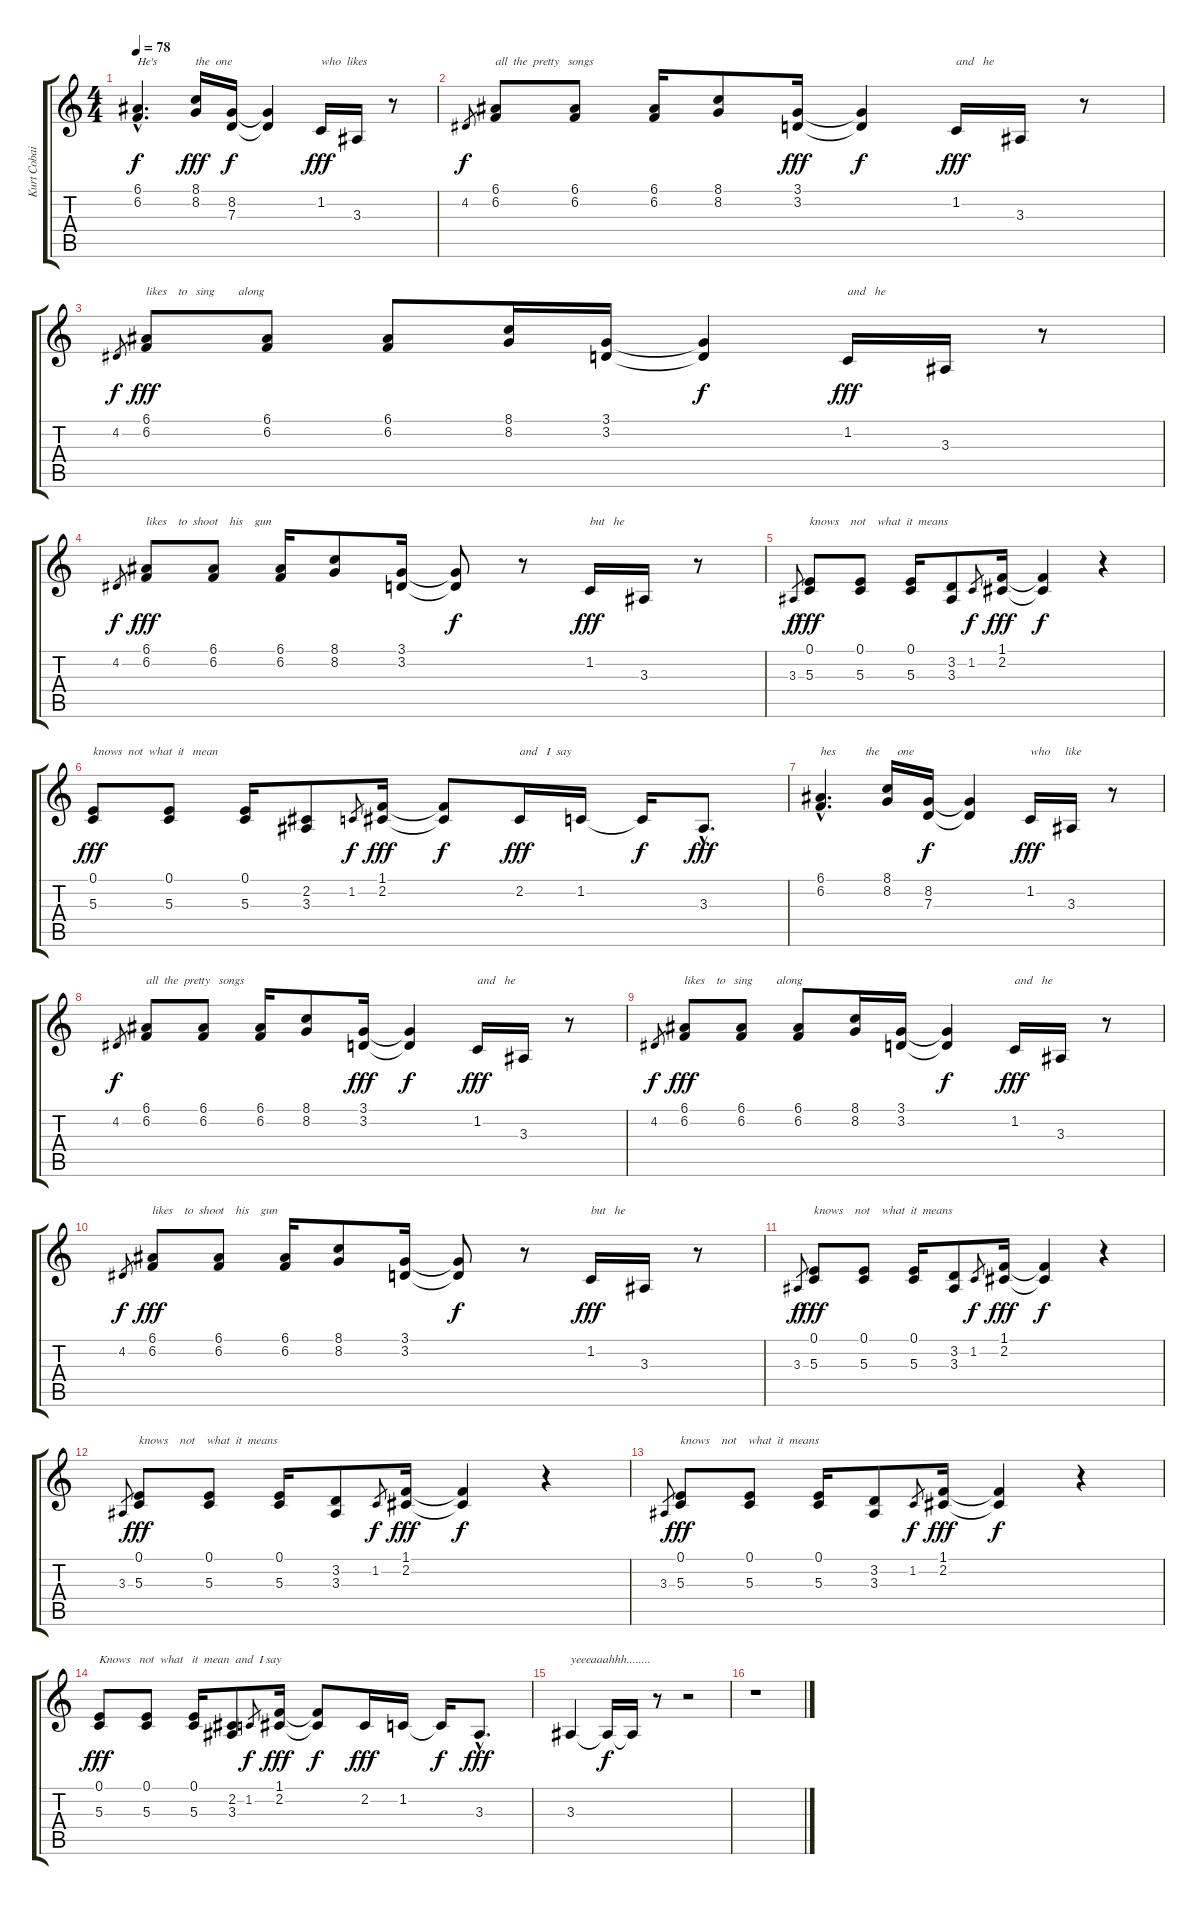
\track ("Kurt Cobain : Voice" "Kurt Cobai") {instrument altosax}
\staff {score tabs}
\tuning (E4 B3 G3 D3 A2 E2) {hide}
\ts (4 4)
\tempo 78
\clef g2
\ks c
(6.1{hac} 6.2{hac}).4{d txt "He's" dy f} (8.1 8.2).16{txt "the  one" dy fff} (8.2 7.3).16{dy f} (8.2{t} 7.3{t}).4 1.2.16{txt "who  likes" dy fff} 3.3.16 r.8 |
4.2.8{gr dy f} (6.1 6.2).8{txt "all  the  pretty   songs"} (6.1 6.2).8 (6.1 6.2).16 (8.1 8.2).8 (3.1 3.2).16{dy fff} (3.1{t} 3.2{t}).4{dy f} 1.2.16{txt "and   he" dy fff} 3.3.16 r.8 |
4.2.8{gr dy f} (6.1 6.2).8{txt "likes    to   sing        along" dy fff} (6.1 6.2).8 (6.1 6.2).8 (8.1 8.2).16 (3.1 3.2).16 (3.1{t} 3.2{t}).4{dy f} 1.2.16{txt "and   he" dy fff} 3.3.16 r.8 |
4.2.8{gr dy f} (6.1 6.2).8{txt "likes    to  shoot    his    gun" dy fff} (6.1 6.2).8 (6.1 6.2).16 (8.1 8.2).8 (3.1 3.2).16 (3.1{t} 3.2{t}).8{dy f} r.8 1.2.16{txt "but   he" dy fff} 3.3.16 r.8 |
3.3.8{gr dy f} (0.1 5.3).8{txt "knows    not    what  it  means" dy fff} (0.1 5.3).8 (0.1 5.3).16 (3.2 3.3).8 1.2.8{gr dy f} (1.1 2.2).16{dy fff} (1.1{t} 2.2{t}).4{dy f} r.4 |
(0.1 5.3).8{txt "knows  not  what  it   mean" dy fff} (0.1 5.3).8 (0.1 5.3).16 (2.2 3.3).8 1.2.8{gr dy f} (1.1 2.2).16{dy fff} (1.1{t} 2.2{t}).8{dy f} 2.2.16{txt "and   I  say" dy fff} 1.2.16 1.2{t}.16{dy f} 3.3{hac}.8{d dy fff} |
(6.1{hac} 6.2{hac}).4{d txt "hes          the      one"} (8.1 8.2).16 (8.2 7.3).16{dy f} (8.2{t} 7.3{t}).4 1.2.16{txt "who     like" dy fff} 3.3.16 r.8 |
4.2.8{gr dy f} (6.1 6.2).8{txt "all  the  pretty   songs"} (6.1 6.2).8 (6.1 6.2).16 (8.1 8.2).8 (3.1 3.2).16{dy fff} (3.1{t} 3.2{t}).4{dy f} 1.2.16{txt "and   he" dy fff} 3.3.16 r.8 |
4.2.8{gr dy f} (6.1 6.2).8{txt "likes    to   sing        along" dy fff} (6.1 6.2).8 (6.1 6.2).8 (8.1 8.2).16 (3.1 3.2).16 (3.1{t} 3.2{t}).4{dy f} 1.2.16{txt "and   he" dy fff} 3.3.16 r.8 |
4.2.8{gr dy f} (6.1 6.2).8{txt "likes    to  shoot    his    gun" dy fff} (6.1 6.2).8 (6.1 6.2).16 (8.1 8.2).8 (3.1 3.2).16 (3.1{t} 3.2{t}).8{dy f} r.8 1.2.16{txt "but   he" dy fff} 3.3.16 r.8 |
3.3.8{gr dy f} (0.1 5.3).8{txt "knows    not    what  it  means" dy fff} (0.1 5.3).8 (0.1 5.3).16 (3.2 3.3).8 1.2.8{gr dy f} (1.1 2.2).16{dy fff} (1.1{t} 2.2{t}).4{dy f} r.4 |
3.3.8{gr} (0.1 5.3).8{txt "knows    not    what  it  means" dy fff} (0.1 5.3).8 (0.1 5.3).16 (3.2 3.3).8 1.2.8{gr dy f} (1.1 2.2).16{dy fff} (1.1{t} 2.2{t}).4{dy f} r.4 |
3.3.8{gr} (0.1 5.3).8{txt "knows    not    what  it  means" dy fff} (0.1 5.3).8 (0.1 5.3).16 (3.2 3.3).8 1.2.8{gr dy f} (1.1 2.2).16{dy fff} (1.1{t} 2.2{t}).4{dy f} r.4 |
(0.1 5.3).8{txt "Knows   not  what   it  mean  and  I say" dy fff} (0.1 5.3).8 (0.1 5.3).16 (2.2 3.3).8 1.2.8{gr dy f} (1.1 2.2).16{dy fff} (1.1{t} 2.2{t}).8{dy f} 2.2.16{dy fff} 1.2.16 1.2{t}.16{dy f} 3.3{hac}.8{d dy fff} |
3.3.4{txt "yeeeaaahhh........"} 3.3{t}.16{dy f} 3.3{t}.16 r.8 r.2 |
r.1
